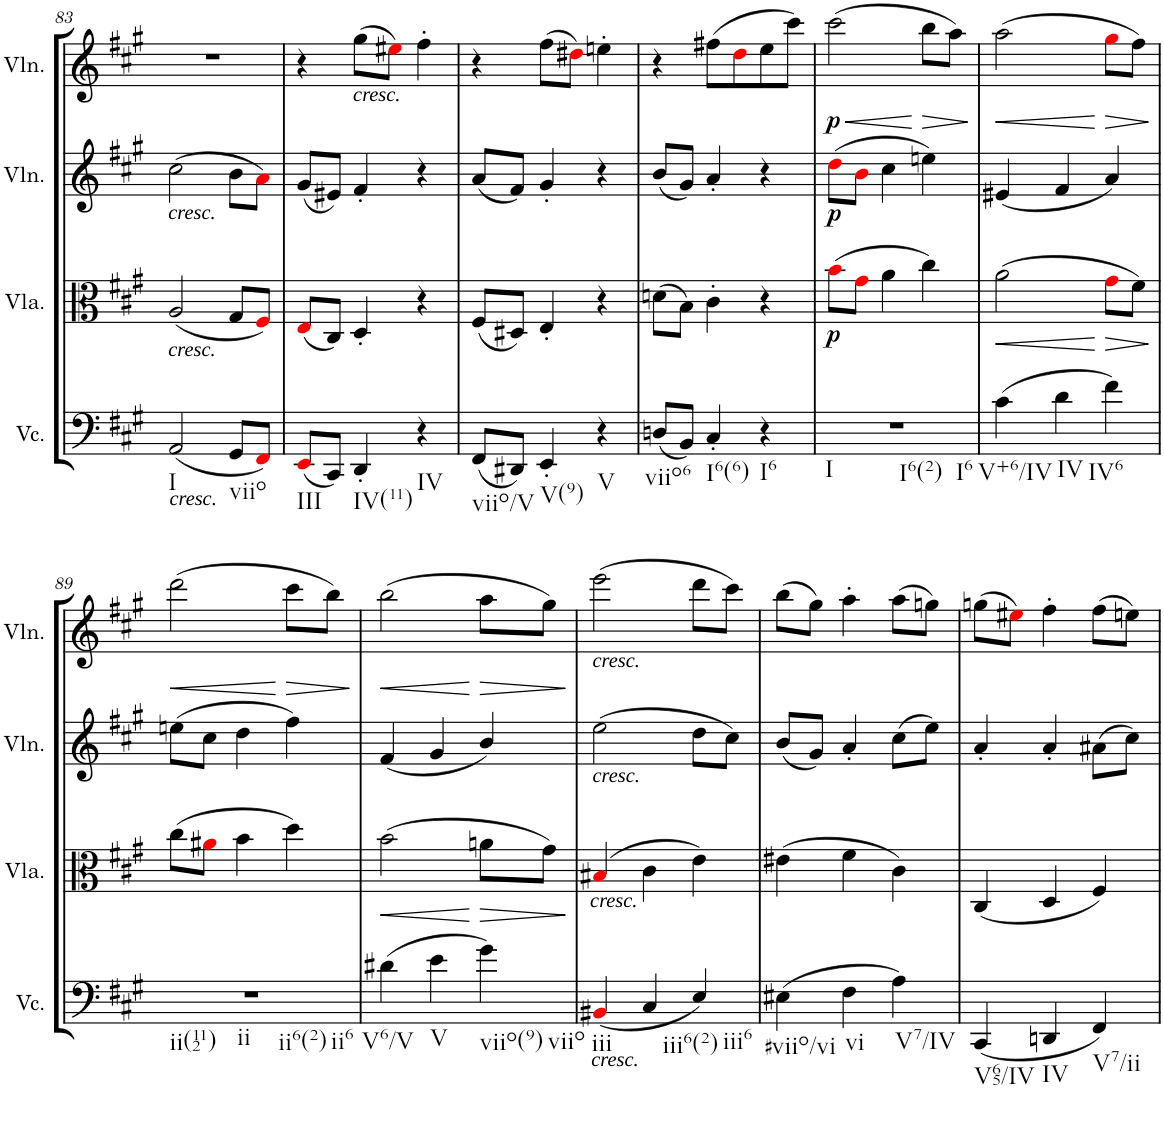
**kern	**kern	**dynam	**kern	**dynam	**kern	**dynam
*part4	*part3	*part3	*part2	*part2	*part1	*part1
*staff4	*staff3	*staff3	*staff2	*staff2	*staff1	*staff1
*I"Violoncello	*I"Viola	*	*I"Violin	*	*I"Violin	*
*I'Vc.	*I'Vla.	*	*I'Vln.	*	*I'Vln.	*
!!LO:PB:g=z
*clefF4	*clefC3	*	*clefG2	*	*clefG2	*
*k[f#c#g#]	*k[f#c#g#]	*	*k[f#c#g#]	*	*k[f#c#g#]	*
*M3/4	*M3/4	*	*M3/4	*	*M3/4	*
=83	=83	=83	=83	=83	=83	=83
!	!	!	!LO:TX:b:i:t=cresc.	!	!	!
!	!LO:TX:b:i:t=cresc.	!	!	!	!	!
!LO:TX:b:i:t=cresc.	!	!	!	!	!	!
!LO:TX:b:t=I	!	!	!	!	!	!
(2AA/	(2A/	.	(2cc#\	.	2.r	.
!LO:TX:b:t=viio	!	!	!	!	!	!
8GG#/L	8G#/L	.	8b\L	.	.	.
8FF#i/J)	8F#i/J)	.	8ai\J)	.	.	.
=84	=84	=84	=84	=84	=84	=84
!LO:TX:b:t=III	!	!	!	!	!	!
(8EEi/L	(8Ei/L	.	(8g#/L	.	4r	.
8CC#/J)	8C#/J)	.	8e#X/J)	.	.	.
!	!	!	!	!	!LO:TX:b:i:t=cresc.	!
!LO:TX:b:t=IV(11)	!	!	!	!	!	!
4DD'/	4D'/	.	4f#'/	.	(8gg#\L	.
.	.	.	.	.	8ee#Xi\J)	.
!LO:TX:b:t=IV	!	!	!	!	!	!
4r	4r	.	4r	.	4ff#'\	.
=85	=85	=85	=85	=85	=85	=85
!LO:TX:b:t=viio/V	!	!	!	!	!	!
(8FF#/L	(8F#/L	.	(8a/L	.	4r	.
8DD#X/J)	8D#X/J)	.	8f#/J)	.	.	.
!LO:TX:b:t=V(9)	!	!	!	!	!	!
4EE'/	4E'/	.	4g#'/	.	(8ff#\L	.
.	.	.	.	.	8dd#Xi\J)	.
!LO:TX:b:t=V	!	!	!	!	!	!
4r	4r	.	4r	.	4een'\	.
=86	=86	=86	=86	=86	=86	=86
!LO:TX:b:t=viio6	!	!	!	!	!	!
(8Dn/L	(8dn\L	.	(8b/L	.	4r	.
8BB/J)	8B\J)	.	8g#/J)	.	.	.
!LO:TX:b:t=I6(6)	!	!	!	!	!	!
4C#'/	4c#'\	.	4a'/	.	(8ff#X\L	.
.	.	.	.	.	8ddi\	.
!LO:TX:b:t=I6	!	!	!	!	!	!
4r	4r	.	4r	.	8ee\	.
.	.	.	.	.	8ccc#\J)	.
=87	=87	=87	=87	=87	=87	=87
!LO:TX:b:t=I	!	!	!	!	!	!
!LO:TX:b:t=I6(2)	!	!	!	!	!	!
!LO:TX:b:t=I6	!	!	!	!	!	!
!	!	!LO:DY:b	!	!LO:DY:b	!	!LO:HP:b
!	!	!	!	!	!	!LO:DY:n=1:b
2.r	(8bi\L	p	(8ddi\L	p	(2ccc#\	< p
.	8g#i\J	.	8bi\J	.	.	.
.	4a\	.	4cc#\	.	.	.
!	!	!	!	!	!	!LO:HP:n=1:b
.	4cc#\)	.	4een\)	.	8bb\L	[ >
.	.	.	.	.	8aa\J)	.
.	.	.	.	.	.	]
=88	=88	=88	=88	=88	=88	=88
!LO:TX:b:t=V+6/IV	!	!	!	!	!	!
!	!	!LO:HP:b	!	!	!	!LO:HP:b
(4c#\	(2a\	<	(4e#X/	.	(2aa\	<
!LO:TX:b:t=IV	!	!	!	!	!	!
4d\	.	.	4f#/	.	.	.
!LO:TX:b:t=IV6	!	!	!	!	!	!
!	!	!LO:HP:n=1:b	!	!	!	!LO:HP:n=1:b
4f#\)	8g#i\L	[ >	4a/)	.	8gg#i\L	[ >
.	8f#\J)	.	.	.	8ff#\J)	.
.	.	]	.	.	.	]
!!LO:LB:g=z
=89	=89	=89	=89	=89	=89	=89
!LO:TX:b:t=ii(112)	!	!	!	!	!	!
!LO:TX:b:t=ii	!	!	!	!	!	!
!LO:TX:b:t=ii6(2)	!	!	!	!	!	!
!LO:TX:b:t=ii6	!	!	!	!	!	!
!	!	!	!	!	!	!LO:HP:b
2.r	(8cc#\L	.	(8een\L	.	(2ddd\	<
.	8a#Xi\J	.	8cc#\J	.	.	.
.	4b\	.	4dd\	.	.	.
!	!	!	!	!	!	!LO:HP:n=1:b
.	4dd\)	.	4ff#\)	.	8ccc#\L	[ >
.	.	.	.	.	8bb\J)	.
.	.	.	.	.	.	]
=90	=90	=90	=90	=90	=90	=90
!LO:TX:b:t=V6/V	!	!	!	!	!	!
!	!	!LO:HP:b	!	!	!	!LO:HP:b
(4d#X\	(2b\	<	(4f#/	.	(2bb\	<
!LO:TX:b:t=V	!	!	!	!	!	!
4e\	.	.	4g#/	.	.	.
!LO:TX:b:t=viio(9)	!	!	!	!	!	!
!LO:TX:b:t=viio	!	!	!	!	!	!
!	!	!LO:HP:n=1:b	!	!	!	!LO:HP:n=1:b
4g#\)	8an\L	[ >	4b/)	.	8aa\L	[ >
.	8g#\J)	.	.	.	8gg#\J)	.
.	.	]	.	.	.	]
=91	=91	=91	=91	=91	=91	=91
!	!	!	!	!	!LO:TX:b:i:t=cresc.	!
!	!	!	!LO:TX:b:i:t=cresc.	!	!	!
!	!LO:TX:b:i:t=cresc.	!	!	!	!	!
!LO:TX:b:i:t=cresc.	!	!	!	!	!	!
!LO:TX:b:t=iii	!	!	!	!	!	!
(4BB#Xi/	(4B#Xi/	.	(2ee\	.	(2eee\	.
4C#/	4c#\	.	.	.	.	.
!LO:TX:b:t=iii6(2)	!	!	!	!	!	!
!LO:TX:b:t=iii6	!	!	!	!	!	!
4E/)	4e\)	.	8dd\L	.	8ddd\L	.
.	.	.	8cc#\J)	.	8ccc#\J)	.
=92	=92	=92	=92	=92	=92	=92
!LO:TX:b:t=#viio/vi	!	!	!	!	!	!
(4E#X\	(4e#X\	.	(8b/L	.	(8bb\L	.
.	.	.	8g#/J)	.	8gg#\J)	.
!LO:TX:b:t=vi	!	!	!	!	!	!
4F#\	4f#\	.	4a'/	.	4aa'\	.
!LO:TX:b:t=V7/IV	!	!	!	!	!	!
4A\)	4c#\)	.	(8cc#\L	.	(8aa\L	.
.	.	.	8ee\J)	.	8ggn\J)	.
=93	=93	=93	=93	=93	=93	=93
!LO:TX:b:t=V65/IV	!	!	!	!	!	!
(4CC#/	(4C#/	.	4a'/	.	(8ggn\L	.
.	.	.	.	.	8ee#Xi\J)	.
!LO:TX:b:t=IV	!	!	!	!	!	!
4DDn/	4D/	.	4a'/	.	4ff#'\	.
!LO:TX:b:t=V7/ii	!	!	!	!	!	!
4FF#/)	4F#/)	.	(8a#X\L	.	(8ff#\L	.
.	.	.	8cc#\J)	.	8een\J)	.
=	=	=	=	=	=	=
*-	*-	*-	*-	*-	*-	*-
